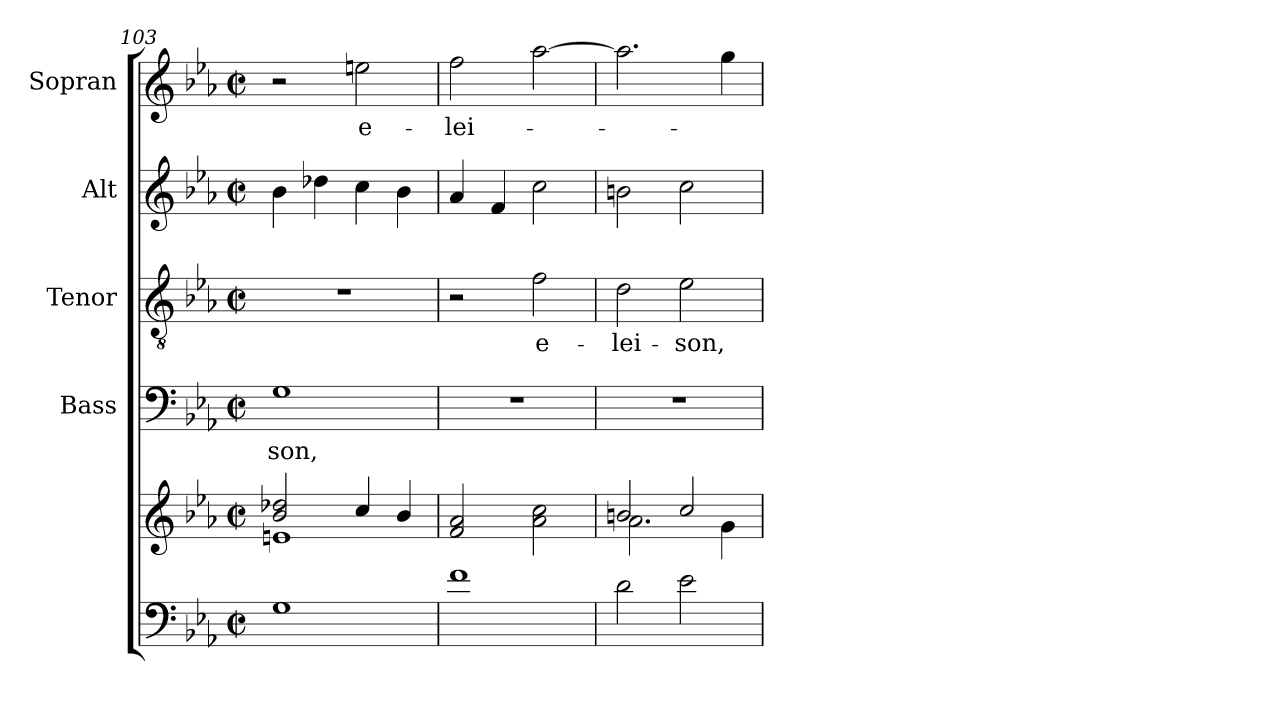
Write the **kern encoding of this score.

**kern	**kern	**kern	**text	**kern	**text	**kern	**kern	**text
*part5	*part5	*part4	*part4	*part3	*part3	*part2	*part1	*part1
*staff6	*staff5	*staff4	*staff4	*staff3	*staff3	*staff2	*staff1	*staff1
*	*	*I"Bass	*	*I"Tenor	*	*I"Alt	*I"Sopran	*
*	*	*I'B.	*	*I'T.	*	*I'A.	*I'S.	*
!!LO:LB:g=z
*clefF4	*clefG2	*clefF4	*	*clefGv2	*	*clefG2	*clefG2	*
*k[b-e-a-]	*k[b-e-a-]	*k[b-e-a-]	*	*k[b-e-a-]	*	*k[b-e-a-]	*k[b-e-a-]	*
*E-:	*E-:	*E-:	*	*E-:	*	*E-:	*E-:	*
*M2/2	*M2/2	*M2/2	*	*M2/2	*	*M2/2	*M2/2	*
*met(c|)	*met(c|)	*met(c|)	*	*met(c|)	*	*met(c|)	*met(c|)	*
=103	=103	=103	=103	=103	=103	=103	=103	=103
*	*^	*	*	*	*	*	*	*
!	!	!	!	!LO:LY:b	!	!	!	!	!
1G	2b-/ 2dd-X/	1en	1G	-son,	1r	.	4b-\	2r	.
.	.	.	.	.	.	.	4dd-X\	.	.
!	!	!	!	!	!	!	!	!	!LO:LY:b
.	4cc/	.	.	.	.	.	4cc\	2een\	e-
.	4b-/	.	.	.	.	.	4b-\	.	.
*	*v	*v	*	*	*	*	*	*	*
=104	=104	=104	=104	=104	=104	=104	=104	=104
!	!	!	!	!	!	!	!	!LO:LY:b
1f	2f/ 2a-/	1r	.	2r	.	4a-/	2ff\	-lei-
.	.	.	.	.	.	4f/	.	.
!	!	!	!	!	!LO:LY:b	!	!	!
.	2a-\ 2cc\	.	.	2f\	e-	2cc\	[2aa-\	.
=105	=105	=105	=105	=105	=105	=105	=105	=105
*	*^	*	*	*	*	*	*	*
!	!	!	!	!	!	!LO:LY:b	!	!	!
2d\	2bn/	2.a-\	1r	.	2d\	-lei-	2bn\	2.aa-\]	.
!	!	!	!	!	!	!LO:LY:b	!	!	!
2e-\	2cc/	.	.	.	2e-\	-son,	2cc\	.	.
.	.	4g\	.	.	.	.	.	4gg\	.
*	*v	*v	*	*	*	*	*	*	*
=	=	=	=	=	=	=	=	=
*-	*-	*-	*-	*-	*-	*-	*-	*-
